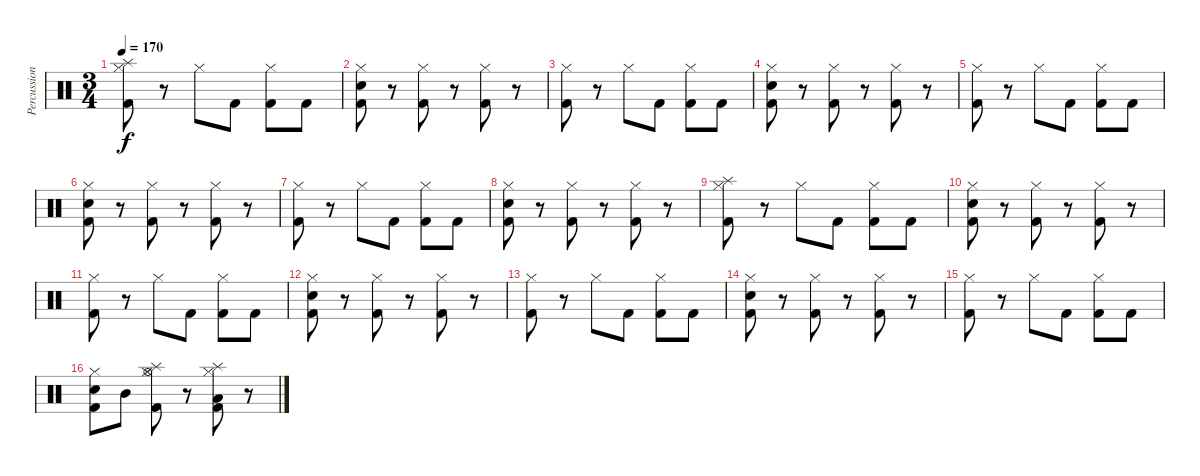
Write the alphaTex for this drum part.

\track ("Percussion" "Percussion") {instrument percussion}
\staff {score}
\articulation defaults
\ts (3 4)
\tempo 170
\clef neutral
\ks c
("Splash (hit)" "Hi-Hat (closed)" "Kick (hit) 2").8{dy f} r.8 "Hi-Hat (closed)".8 "Kick (hit) 2".8 ("Hi-Hat (closed)" "Kick (hit) 2").8 "Kick (hit) 2".8 |
("Hi-Hat (closed)" "Snare (hit) 2" "Kick (hit) 2").8 r.8 ("Hi-Hat (closed)" "Kick (hit) 2").8 r.8 ("Hi-Hat (closed)" "Kick (hit) 2").8 r.8 |
("Hi-Hat (closed)" "Kick (hit) 2").8 r.8 "Hi-Hat (closed)".8 "Kick (hit) 2".8 ("Hi-Hat (closed)" "Kick (hit) 2").8 "Kick (hit) 2".8 |
("Hi-Hat (closed)" "Snare (hit) 2" "Kick (hit) 2").8 r.8 ("Hi-Hat (closed)" "Kick (hit) 2").8 r.8 ("Hi-Hat (closed)" "Kick (hit) 2").8 r.8 |
("Hi-Hat (closed)" "Kick (hit) 2").8 r.8 "Hi-Hat (closed)".8 "Kick (hit) 2".8 ("Hi-Hat (closed)" "Kick (hit) 2").8 "Kick (hit) 2".8 |
("Hi-Hat (closed)" "Snare (hit) 2" "Kick (hit) 2").8 r.8 ("Hi-Hat (closed)" "Kick (hit) 2").8 r.8 ("Hi-Hat (closed)" "Kick (hit) 2").8 r.8 |
("Hi-Hat (closed)" "Kick (hit) 2").8 r.8 "Hi-Hat (closed)".8 "Kick (hit) 2".8 ("Hi-Hat (closed)" "Kick (hit) 2").8 "Kick (hit) 2".8 |
("Hi-Hat (closed)" "Snare (hit) 2" "Kick (hit) 2").8 r.8 ("Hi-Hat (closed)" "Kick (hit) 2").8 r.8 ("Hi-Hat (closed)" "Kick (hit) 2").8 r.8 |
("Splash (hit)" "Hi-Hat (closed)" "Kick (hit) 2").8 r.8 "Hi-Hat (closed)".8 "Kick (hit) 2".8 ("Hi-Hat (closed)" "Kick (hit) 2").8 "Kick (hit) 2".8 |
("Hi-Hat (closed)" "Snare (hit) 2" "Kick (hit) 2").8 r.8 ("Hi-Hat (closed)" "Kick (hit) 2").8 r.8 ("Hi-Hat (closed)" "Kick (hit) 2").8 r.8 |
("Hi-Hat (closed)" "Kick (hit) 2").8 r.8 "Hi-Hat (closed)".8 "Kick (hit) 2".8 ("Hi-Hat (closed)" "Kick (hit) 2").8 "Kick (hit) 2".8 |
("Hi-Hat (closed)" "Snare (hit) 2" "Kick (hit) 2").8 r.8 ("Hi-Hat (closed)" "Kick (hit) 2").8 r.8 ("Hi-Hat (closed)" "Kick (hit) 2").8 r.8 |
("Hi-Hat (closed)" "Kick (hit) 2").8 r.8 "Hi-Hat (closed)".8 "Kick (hit) 2".8 ("Hi-Hat (closed)" "Kick (hit) 2").8 "Kick (hit) 2".8 |
("Hi-Hat (closed)" "Snare (hit) 2" "Kick (hit) 2").8 r.8 ("Hi-Hat (closed)" "Kick (hit) 2").8 r.8 ("Hi-Hat (closed)" "Kick (hit) 2").8 r.8 |
("Hi-Hat (closed)" "Kick (hit) 2").8 r.8 "Hi-Hat (closed)".8 "Kick (hit) 2".8 ("Hi-Hat (closed)" "Kick (hit) 2").8 "Kick (hit) 2".8 |
("Hi-Hat (closed)" "Snare (hit) 2" "Kick (hit) 2").8 "Mid Tom (hit)".8 ("Splash (hit)" "Hi-Hat (closed)" "Hi-Hat (open)" "Kick (hit) 2").8 r.8 ("Splash (hit)" "Hi-Hat (closed)" "Low Tom (hit)" "Kick (hit) 2").8 r.8
